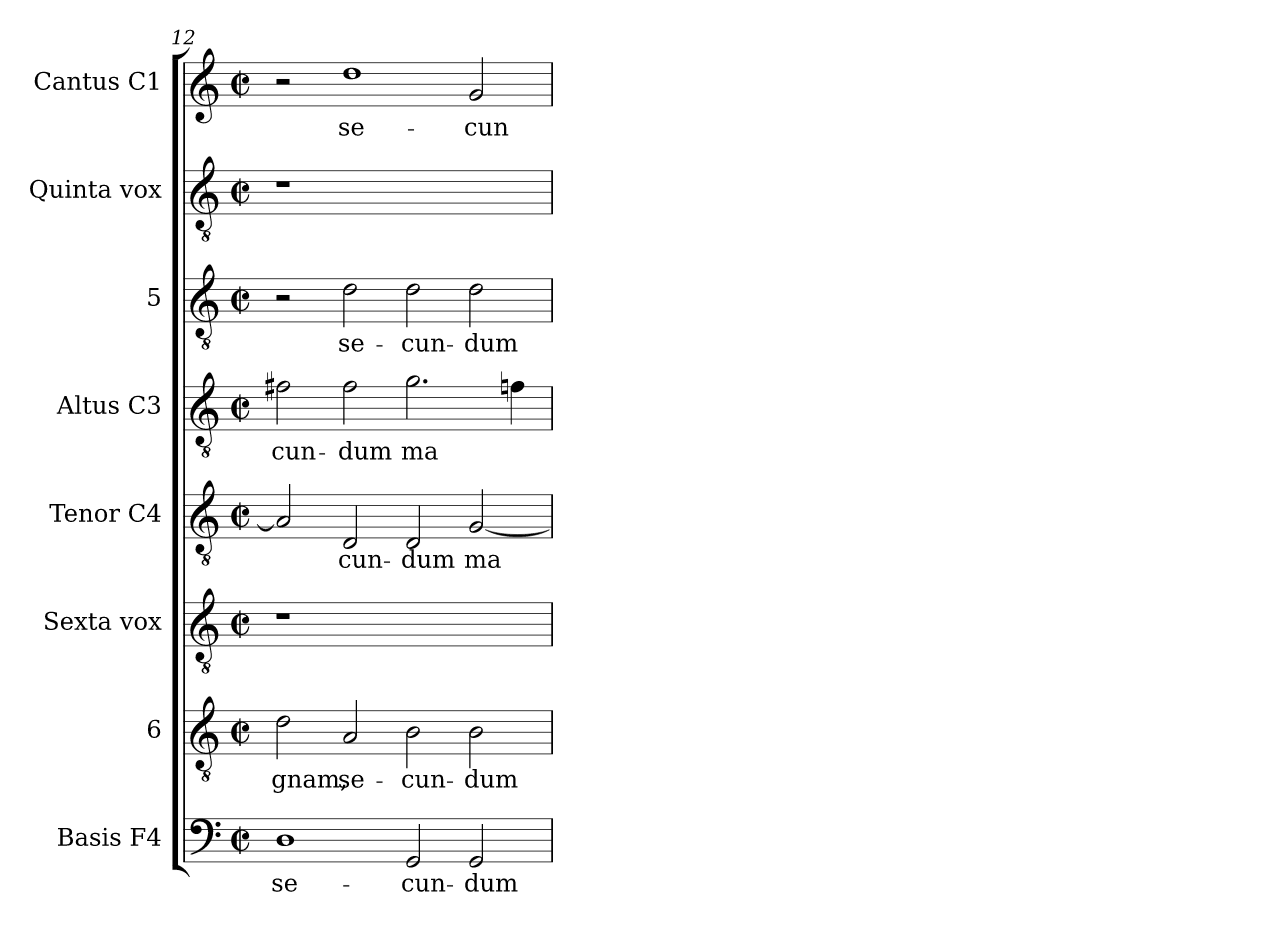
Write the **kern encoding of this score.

**kern	**text	**kern	**text	**kern	**kern	**text	**kern	**text	**kern	**text	**kern	**kern	**text
*part8	*part8	*part7	*part7	*part6	*part5	*part5	*part4	*part4	*part3	*part3	*part2	*part1	*part1
*staff8	*staff8	*staff7	*staff7	*staff6	*staff5	*staff5	*staff4	*staff4	*staff3	*staff3	*staff2	*staff1	*staff1
*I"Basis  F4	*	*I"6	*	*I"Sexta  vox	*I"Tenor  C4	*	*I"Altus  C3	*	*I"5	*	*I"Quinta  vox	*I"Cantus  C1	*
*I'B	*	*	*	*	*I'T	*	*I'A	*	*	*	*	*I'C	*
*clefF4	*	*clefGv2	*	*clefGv2	*clefGv2	*	*clefGv2	*	*clefGv2	*	*clefGv2	*clefG2	*
*k[]	*	*k[]	*	*k[]	*k[]	*	*k[]	*	*k[]	*	*k[]	*k[]	*
*C:	*	*C:	*	*C:	*C:	*	*C:	*	*C:	*	*C:	*C:	*
*M2/2	*	*M2/2	*	*M2/2	*M2/2	*	*M2/2	*	*M2/2	*	*M2/2	*M2/2	*
*met(c|)	*	*met(c|)	*	*met(c|)	*met(c|)	*	*met(c|)	*	*met(c|)	*	*met(c|)	*met(c|)	*
=12	=12	=12	=12	=12	=12	=12	=12	=12	=12	=12	=12	=12	=12
!	!LO:LY:b:cj	!	!LO:LY:b:cj	!	!	!LO:LY:b:cj	!	!LO:LY:b:cj	!	!	!	!	!
1D	se-	2d\	-gnam,	1r	2A/]	--	2f#X\	-cun-	2r	.	1r	2r	.
!	!	!	!LO:LY:b:cj	!	!	!LO:LY:b:cj	!	!LO:LY:b:cj	!	!LO:LY:b:cj	!	!	!LO:LY:b:cj
.	.	2A/	se-	.	2D/	-cun-	2f#\	-dum	2d\	se-	.	1dd	se-
!	!LO:LY:b:cj	!	!LO:LY:b:cj	!	!	!LO:LY:b:cj	!	!LO:LY:b:cj	!	!LO:LY:b:cj	!	!	!
2GG/	-cun-	2B\	-cun-	1ryy	2D/	-dum	2.g\	ma-	2d\	-cun-	1ryy	.	.
!	!LO:LY:b:cj	!	!LO:LY:b:cj	!	!	!LO:LY:b:cj	!	!	!	!LO:LY:b:cj	!	!	!LO:LY:b:cj
2GG/	-dum	2B\	-dum	.	[<2G/	ma-	.	.	2d\	-dum	.	2g/	-cun-
!	!	!	!	!	!	!	!	!LO:LY:b:cj	!	!	!	!	!
.	.	.	.	.	.	.	4fn\	--	.	.	.	.	.
=	=	=	=	=	=	=	=	=	=	=	=	=	=
*-	*-	*-	*-	*-	*-	*-	*-	*-	*-	*-	*-	*-	*-
